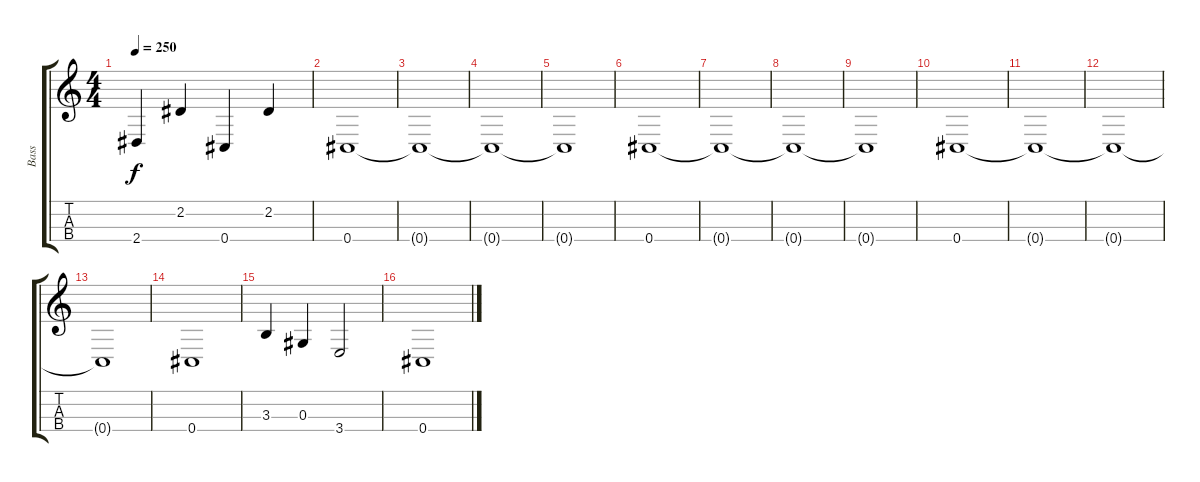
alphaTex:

\track ("Bass" "Bass") {instrument electricbasspick}
\staff {score tabs}
\tuning (Gb3 Db3 Ab2 Db2) {hide}
\ts (4 4)
\tempo 250
\clef g2
\ks c
2.4.4{dy f} 2.2.4 0.4.4 2.2.4 |
0.4.1 |
0.4{t}.1 |
0.4{t}.1 |
0.4{t}.1 |
0.4.1 |
0.4{t}.1 |
0.4{t}.1 |
0.4{t}.1 |
0.4.1 |
0.4{t}.1 |
0.4{t}.1 |
0.4{t}.1 |
0.4.1 |
3.3.4 0.3.4 3.4.2 |
0.4.1
